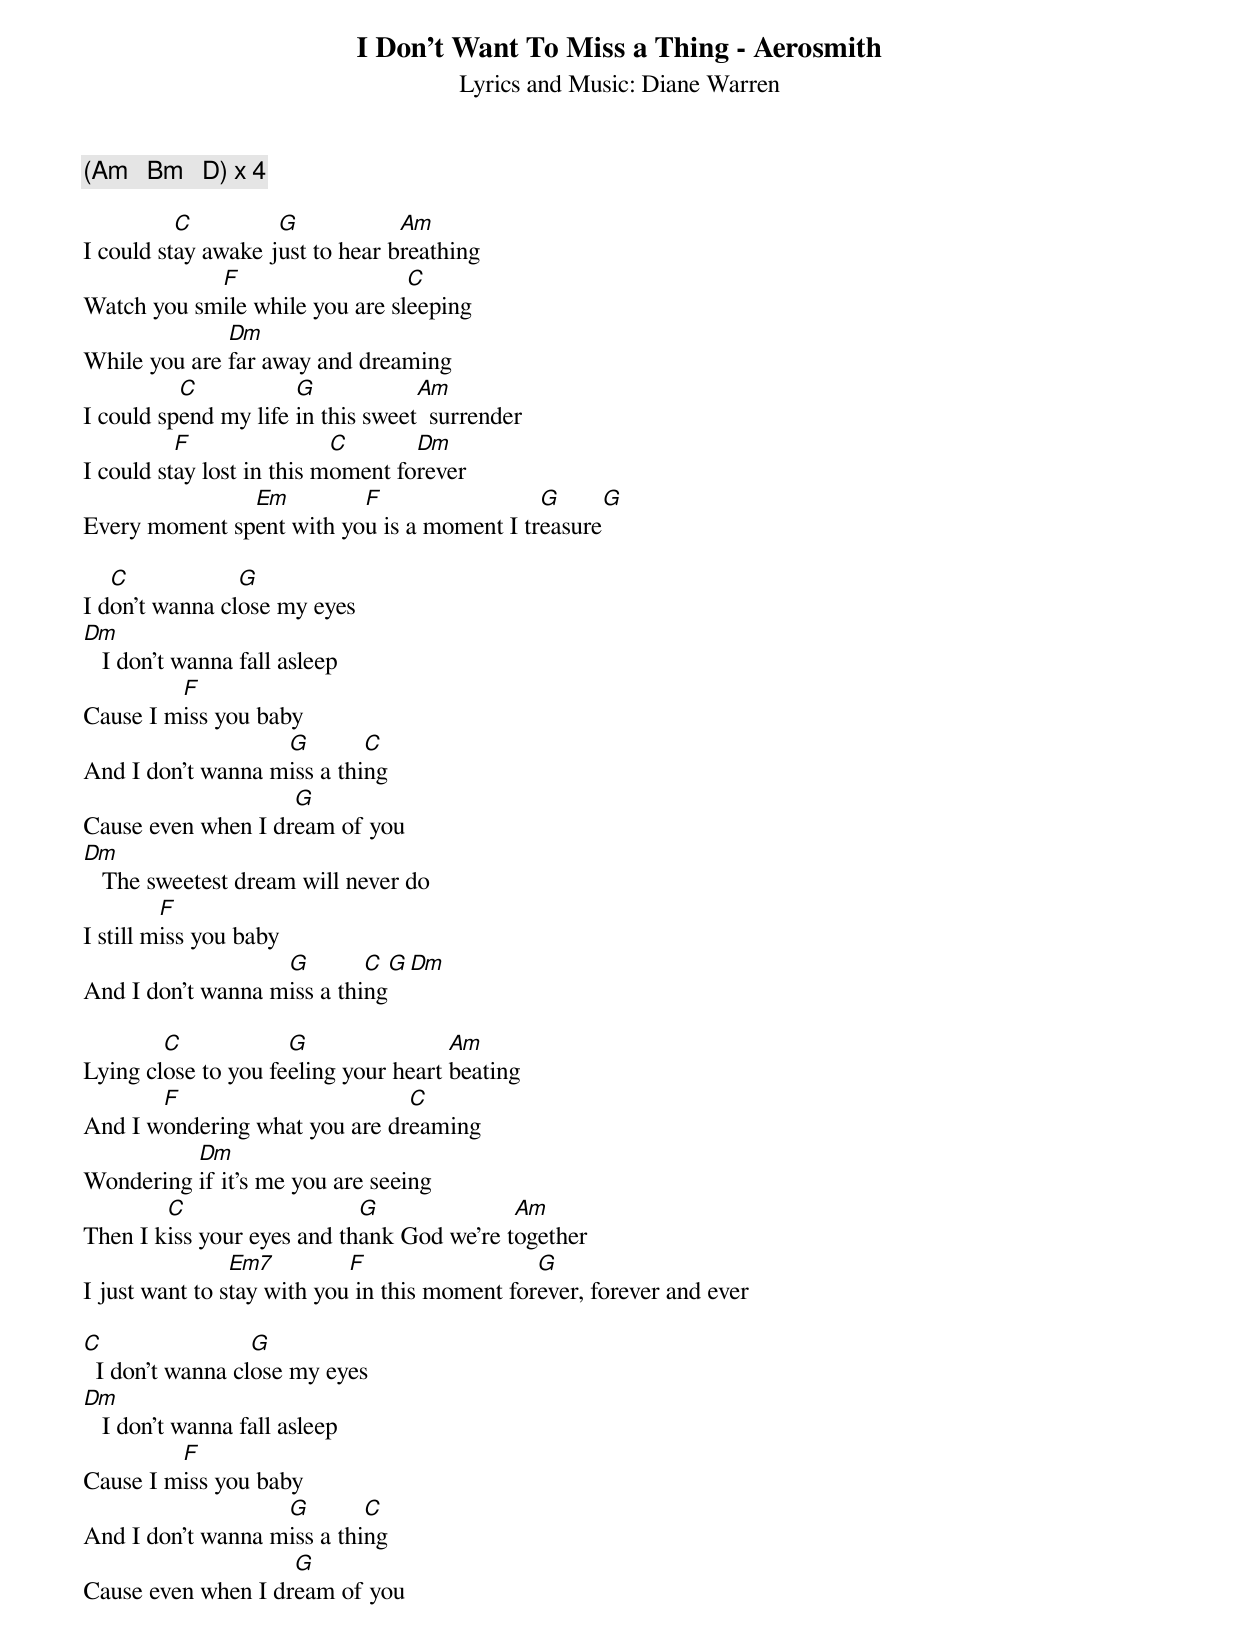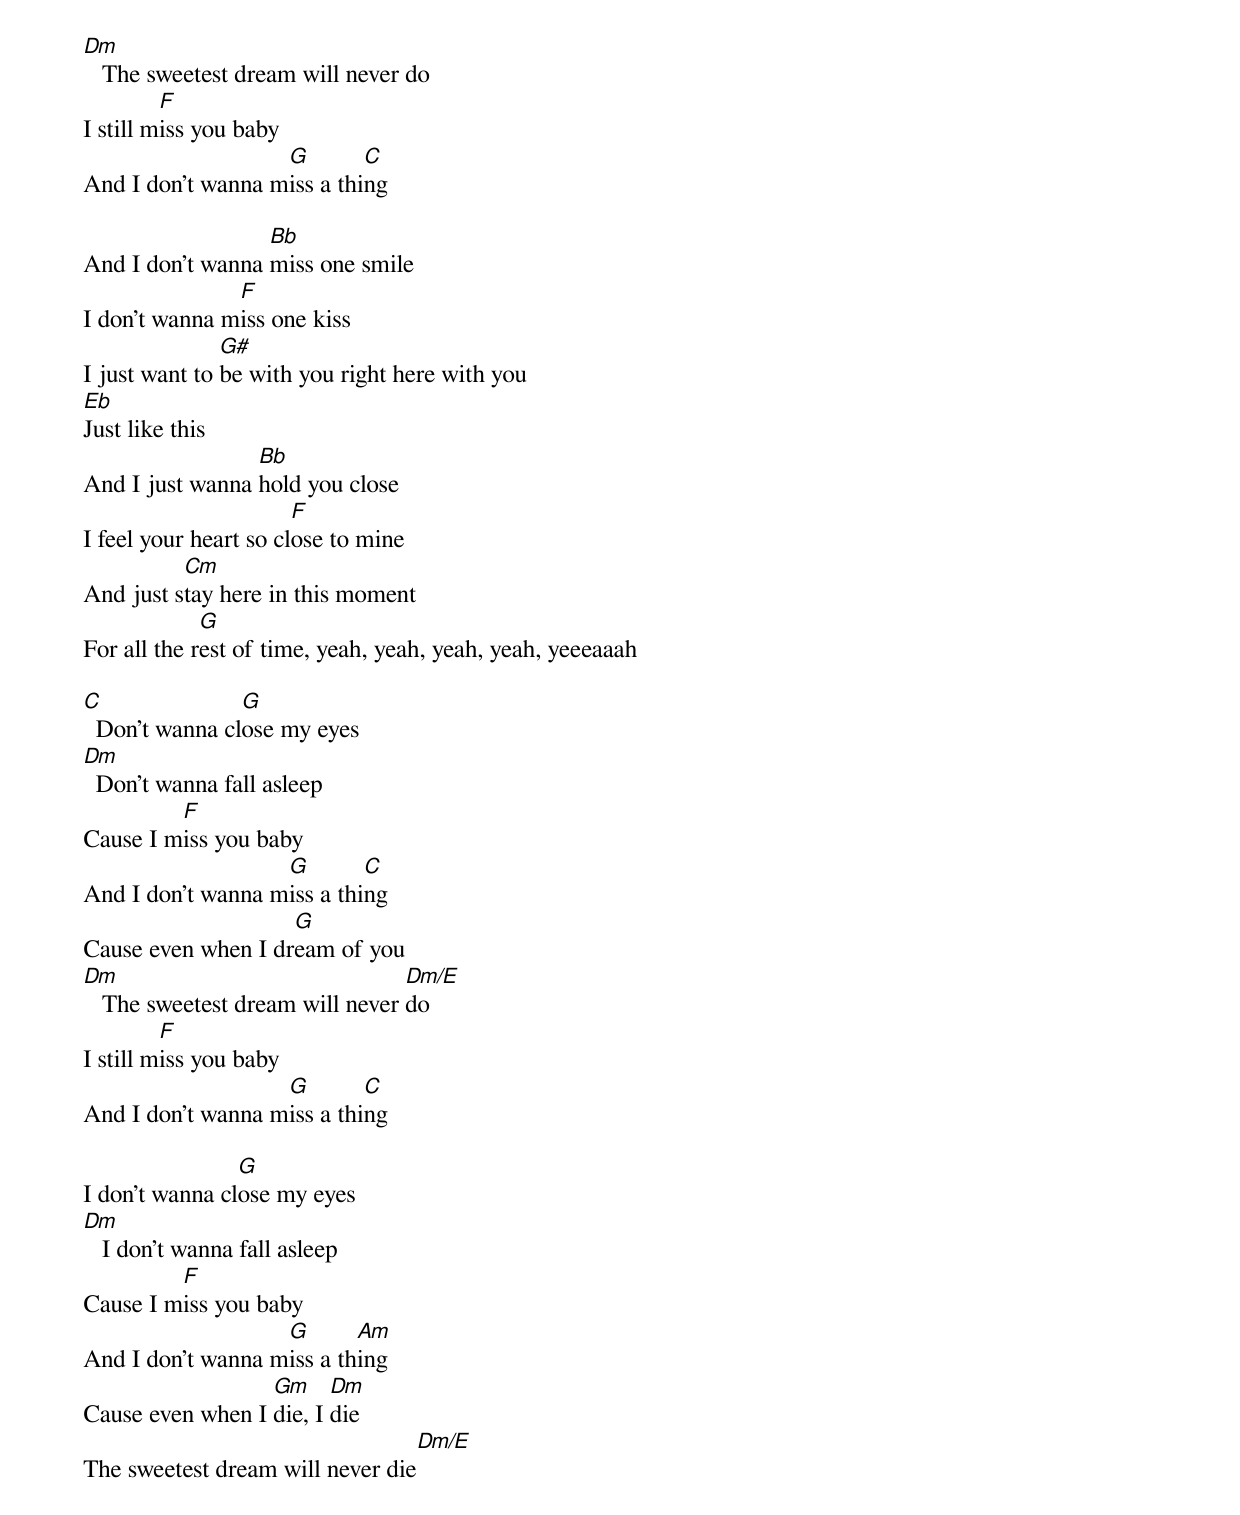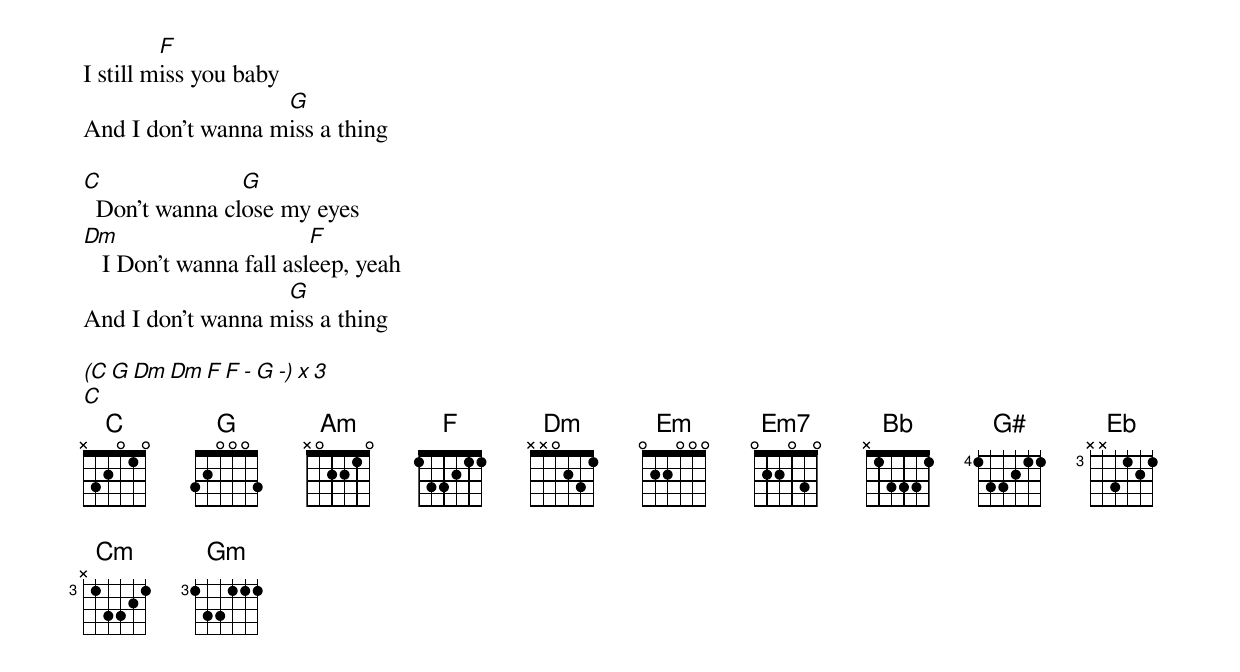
I Don't Want To Miss a Thing - Aerosmith
Lyrics and Music: Diane Warren

(Am   Bm   D) x 4

          C         G            Am
I could stay awake just to hear breathing
            F                   C
Watch you smile while you are sleeping
              Dm
While you are far away and dreaming
          C           G            Am
I could spend my life in this sweet  surrender
          F                C       Dm
I could stay lost in this moment forever
               Em         F                 G       G
Every moment spent with you is a moment I treasure

   C            G
I don't wanna close my eyes
Dm
   I don't wanna fall asleep
         F
Cause I miss you baby
                   G        C
And I don't wanna miss a thing
                    G
Cause even when I dream of you
Dm
   The sweetest dream will never do
         F
I still miss you baby
                   G        C   G   Dm
And I don't wanna miss a thing

        C            G                Am
Lying close to you feeling your heart beating
       F                       C
And I wondering what you are dreaming
          Dm
Wondering if it's me you are seeing
        C                   G              Am
Then I kiss your eyes and thank God we're together
                Em7         F                  G
I just want to stay with you in this moment forever, forever and ever

C                 G
  I don't wanna close my eyes
Dm
   I don't wanna fall asleep
         F
Cause I miss you baby
                   G        C
And I don't wanna miss a thing
                    G
Cause even when I dream of you
Dm
   The sweetest dream will never do
         F
I still miss you baby
                   G        C
And I don't wanna miss a thing

                  Bb
And I don't wanna miss one smile
               F
I don't wanna miss one kiss
               G#
I just want to be with you right here with you
Eb
Just like this
                 Bb
And I just wanna hold you close
                       F
I feel your heart so close to mine
          Cm
And just stay here in this moment
             G
For all the rest of time, yeah, yeah, yeah, yeah, yeeeaaah

C               G
  Don't wanna close my eyes
Dm
  Don't wanna fall asleep
         F
Cause I miss you baby
                   G        C
And I don't wanna miss a thing
                    G
Cause even when I dream of you
Dm                               Dm/E
   The sweetest dream will never do
         F
I still miss you baby
                   G        C
And I don't wanna miss a thing

                G
I don't wanna close my eyes
Dm
   I don't wanna fall asleep
         F
Cause I miss you baby
                   G       Am
And I don't wanna miss a thing
                  Gm     Dm
Cause even when I die, I die
                                 Dm/E
The sweetest dream will never die
         F
I still miss you baby
                   G
And I don't wanna miss a thing

C               G
  Don't wanna close my eyes
Dm                       F
   I Don't wanna fall asleep, yeah
                   G
And I don't wanna miss a thing

(C   G   Dm   Dm   F   F - G -) x 3
 C
